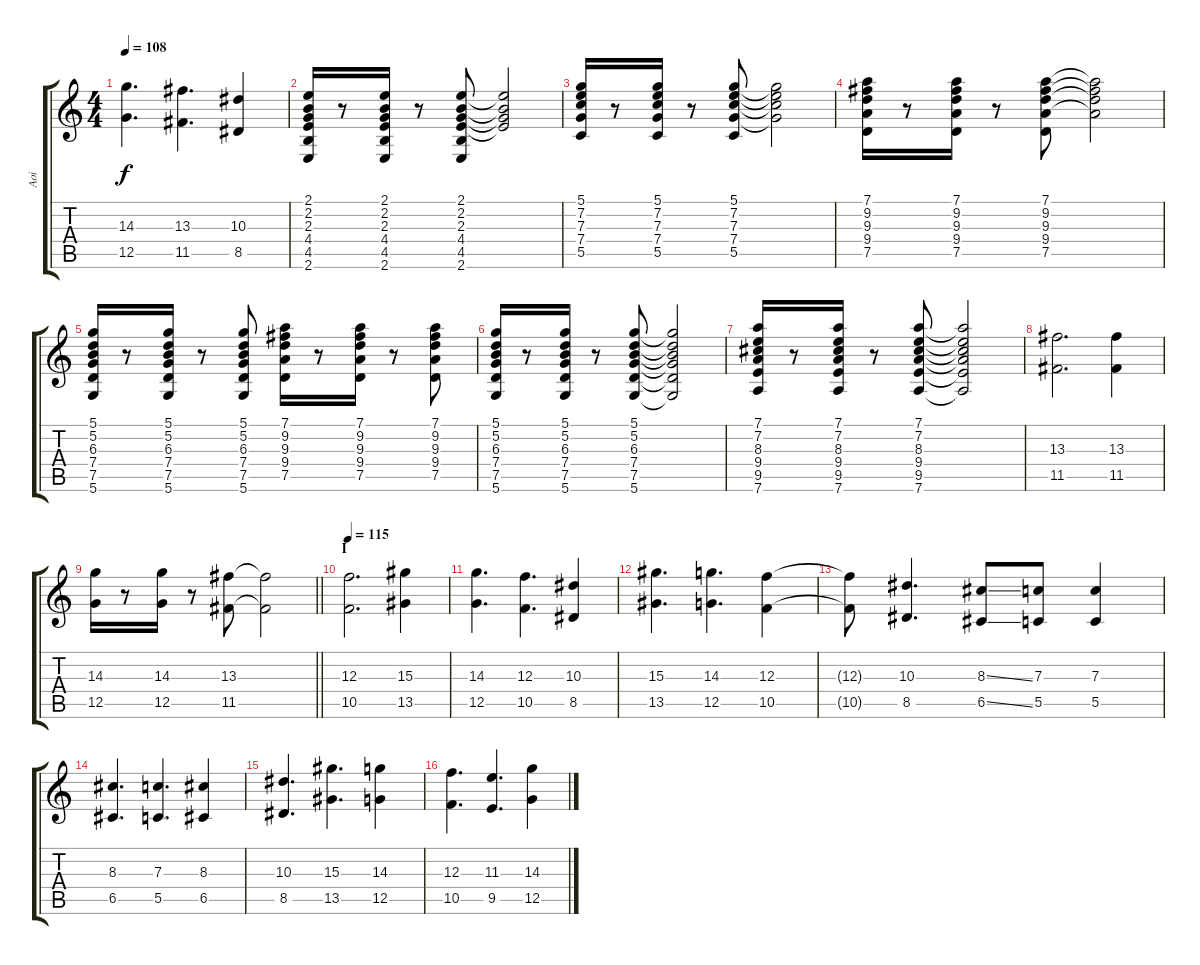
\track ("Aoi" "Aoi") {instrument distortionguitar}
\staff {score tabs}
\tuning (D4 A3 F3 C3 G2 D2) {hide}
\ts (4 4)
\tempo 108
\clef g2
\ks c
(14.3 12.5).4{d dy f} (13.3 11.5).4{d} (10.3 8.5).4 |
(2.1 2.2 2.3 4.4 4.5 2.6).16 r.8 (2.1 2.2 2.3 4.4 4.5 2.6).16 r.8 (2.1 2.2 2.3 4.4 4.5 2.6).8 (2.1{t} 2.2{t} 2.3{t} 4.4{t}).2 |
(5.1 7.2 7.3 7.4 5.5).16 r.8 (5.1 7.2 7.3 7.4 5.5).16 r.8 (5.1 7.2 7.3 7.4 5.5).8 (5.1{t} 7.2{t} 7.3{t} 7.4{t}).2 |
(7.1 9.2 9.3 9.4 7.5).16 r.8 (7.1 9.2 9.3 9.4 7.5).16 r.8 (7.1 9.2 9.3 9.4 7.5).8 (7.1{t} 9.2{t} 9.3{t} 9.4{t}).2 |
(5.1 5.2 6.3 7.4 7.5 5.6).16 r.8 (5.1 5.2 6.3 7.4 7.5 5.6).16 r.8 (5.1 5.2 6.3 7.4 7.5 5.6).8 (7.1 9.2 9.3 9.4 7.5).16 r.8 (7.1 9.2 9.3 9.4 7.5).16 r.8 (7.1 9.2 9.3 9.4 7.5).8 |
(5.1 5.2 6.3 7.4 7.5 5.6).16 r.8 (5.1 5.2 6.3 7.4 7.5 5.6).16 r.8 (5.1 5.2 6.3 7.4 7.5 5.6).8 (5.1{t} 5.2{t} 6.3{t} 7.4{t} 7.5{t} 5.6{t}).2 |
(7.1 7.2 8.3 9.4 9.5 7.6).16 r.8 (7.1 7.2 8.3 9.4 9.5 7.6).16 r.8 (7.1 7.2 8.3 9.4 9.5 7.6).8 (7.1{t} 7.2{t} 8.3{t} 9.4{t} 9.5{t} 7.6{t}).2 |
(13.3 11.5).2{d} (13.3 11.5).4 |
\barLineRight lightlight
(14.3 12.5).16 r.8 (14.3 12.5).16 r.8 (13.3 11.5).8 (13.3{t} 11.5{t}).2 |
\section ("" "I")
\tempo 115
(12.3 10.5).2{d} (15.3 13.5).4 |
(14.3 12.5).4{d} (12.3 10.5).4{d} (10.3 8.5).4 |
(15.3 13.5).4{d} (14.3 12.5).4{d} (12.3 10.5).4 |
(12.3{t} 10.5{t}).8 (10.3 8.5).4{d} (8.3{ss} 6.5{ss}).8 (7.3 5.5).8 (7.3 5.5).4 |
(8.3 6.5).4{d} (7.3 5.5).4{d} (8.3 6.5).4 |
(10.3 8.5).4{d} (15.3 13.5).4{d} (14.3 12.5).4 |
(12.3 10.5).4{d} (11.3 9.5).4{d} (14.3 12.5).4
